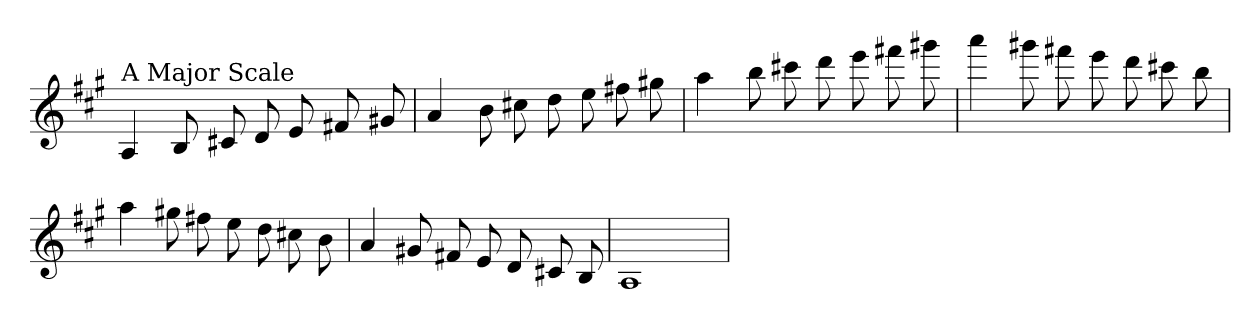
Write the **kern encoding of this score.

**kern
*part1
*staff1
*clefG2
*k[f#c#g#]
*A:
=
!LO:TX:a:t=A Major Scale
4A
8B
8c#X
8d
8e
8f#X
8g#X
=
4a
8b
8cc#X
8dd
8ee
8ff#X
8gg#X
=
4aa
8bb
8ccc#X
8ddd
8eee
8fff#X
8ggg#X
=
4aaa
8ggg#X
8fff#X
8eee
8ddd
8ccc#X
8bb
=
4aa
8gg#X
8ff#X
8ee
8dd
8cc#X
8b
=
4a
8g#X
8f#X
8e
8d
8c#X
8B
=
1A
=
*-
